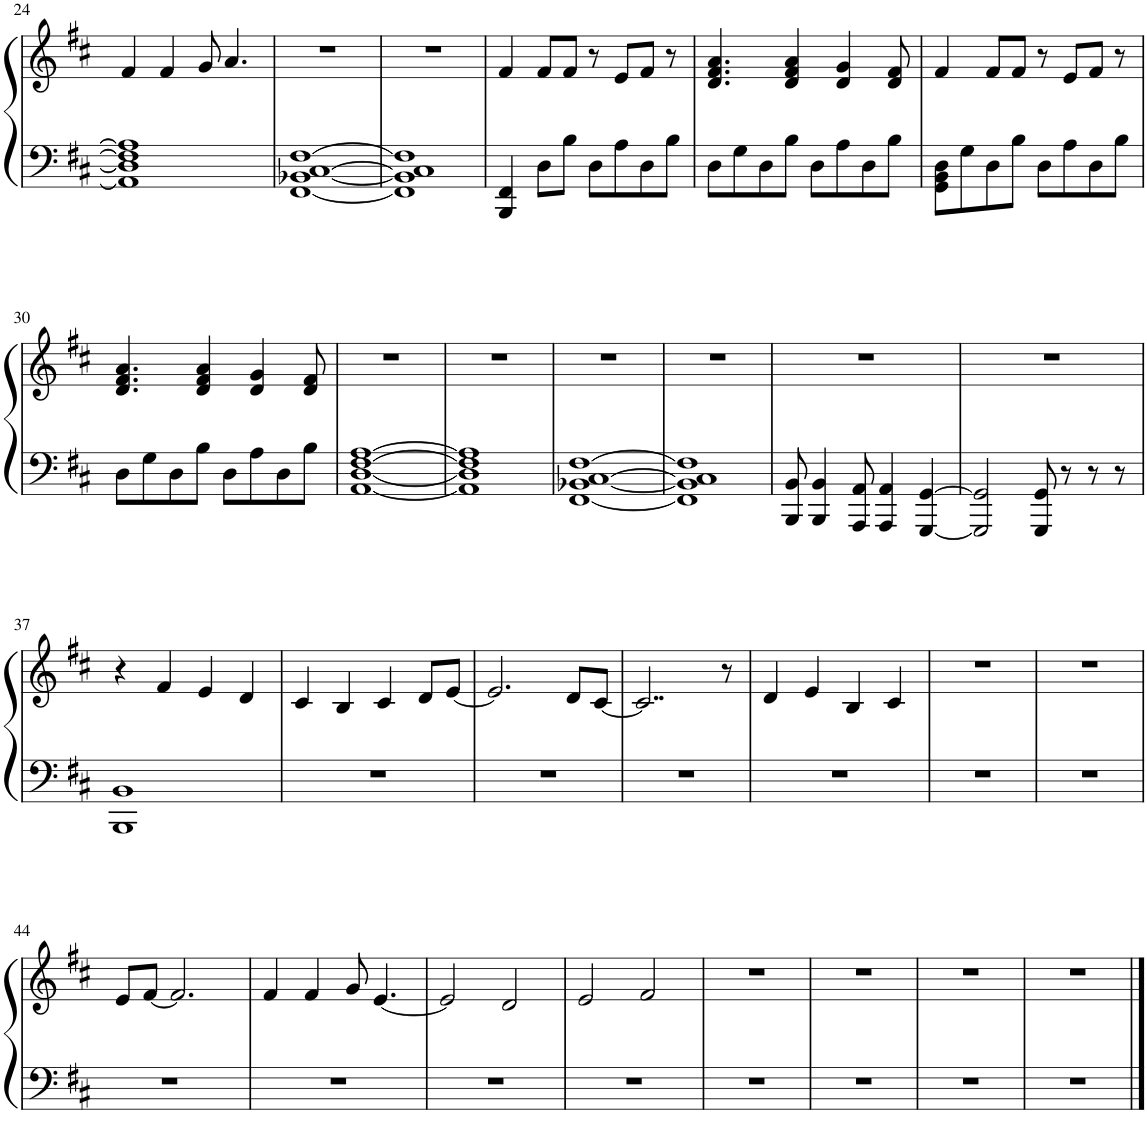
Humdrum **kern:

**kern	**kern
*part1	*part1
*staff2	*staff1
*I"Piano	*
*I'Pno.	*
!!LO:PB:g=z
*clefF4	*clefG2
*k[f#c#]	*k[f#c#]
*M4/4	*M4/4
=24	=24
1AA] 1D] 1F#] 1A]	4f#/
.	4f#/
.	8g/
.	4.a/
=25	=25
[1FF# [1BB-X [1C# [1F#	1r
=26	=26
1FF#] 1BB-] 1C#] 1F#]	1r
=27	=27
4BBB/ 4FF#/	4f#/
8D\L	8f#/L
8B\J	8f#/J
8D\L	8r
8A\	8e/L
8D\	8f#/J
8B\J	8r
=28	=28
8D\L	4.d/ 4.f#/ 4.a/
8G\	.
8D\	.
8B\J	4d/ 4f#/ 4a/
8D\L	.
8A\	4d/ 4g/
8D\	.
8B\J	8d/ 8f#/
=29	=29
8GG\ 8BB\ 8D\L	4f#/
8G\	.
8D\	8f#/L
8B\J	8f#/J
8D\L	8r
8A\	8e/L
8D\	8f#/J
8B\J	8r
!!LO:LB:g=z
=30	=30
8D\L	4.d/ 4.f#/ 4.a/
8G\	.
8D\	.
8B\J	4d/ 4f#/ 4a/
8D\L	.
8A\	4d/ 4g/
8D\	.
8B\J	8d/ 8f#/
=31	=31
[1AA [1D [1F# [1A	1r
=32	=32
1AA] 1D] 1F#] 1A]	1r
=33	=33
[1FF# [1BB-X [1C# [1F#	1r
=34	=34
1FF#] 1BB-] 1C#] 1F#]	1r
=35	=35
8BBB/ 8BB/	1r
4BBB/ 4BB/	.
8AAA/ 8AA/	.
4AAA/ 4AA/	.
[4GGG/ [4GG/	.
=36	=36
2GGG/] 2GG/]	1r
8GGG/ 8GG/	.
8r	.
8r	.
8r	.
!!LO:LB:g=z
=37	=37
1BBB 1BB	4r
.	4f#/
.	4e/
.	4d/
=38	=38
1r	4c#/
.	4B/
.	4c#/
.	8d/L
.	[8e/J
=39	=39
1r	2.e/]
.	8d/L
.	[8c#/J
=40	=40
1r	2..c#/]
.	8r
=41	=41
1r	4d/
.	4e/
.	4B/
.	4c#/
=42	=42
1r	1r
=43	=43
1r	1r
!!LO:LB:g=z
=44	=44
1r	8e/L
.	[8f#/J
.	2.f#/]
=45	=45
1r	4f#/
.	4f#/
.	8g/
.	[4.e/
=46	=46
1r	2e/]
.	2d/
=47	=47
1r	2e/
.	2f#/
=48	=48
1r	1r
=49	=49
1r	1r
=50	=50
1r	1r
=51	=51
1r	1r
==	==
*-	*-
